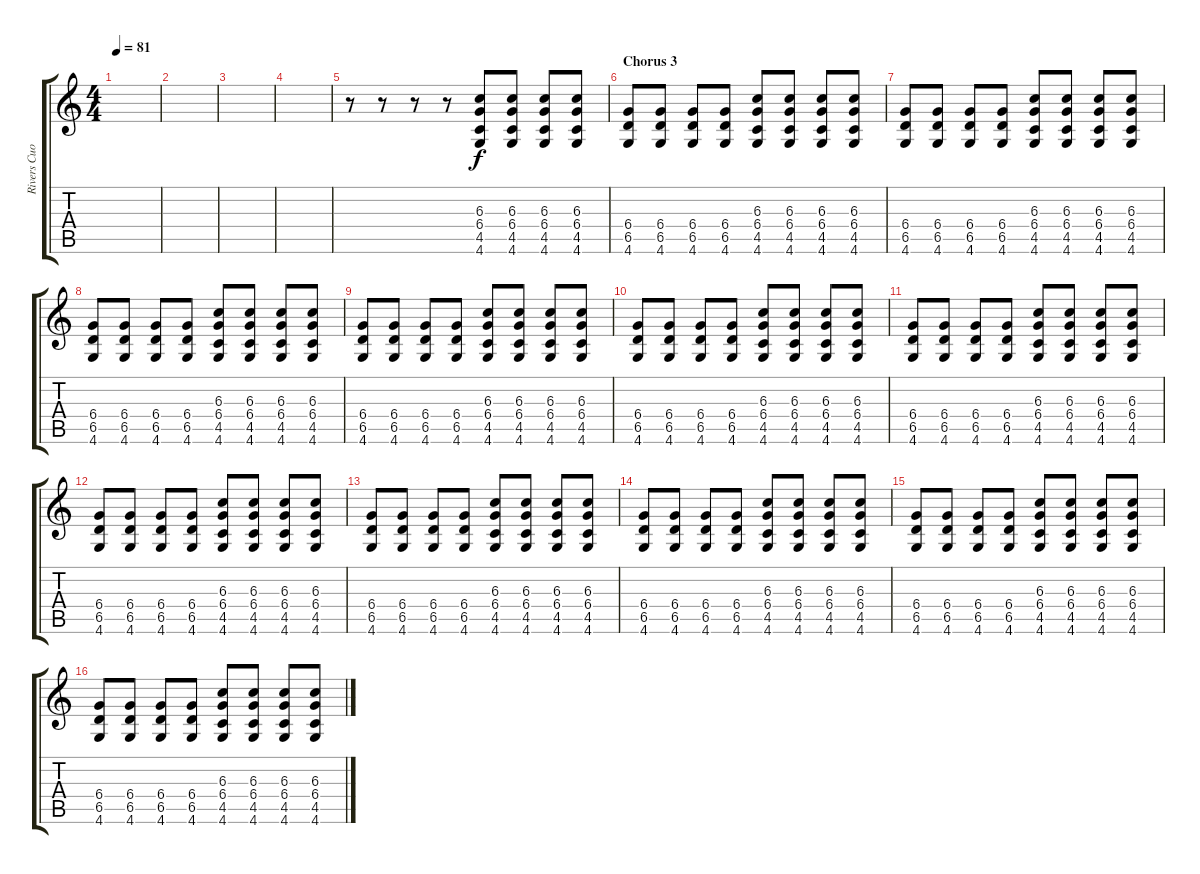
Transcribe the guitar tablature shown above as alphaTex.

\track ("Rivers Cuomo-Distortion" "Rivers Cuo") {instrument distortionguitar}
\staff {score tabs}
\tuning (Eb4 Bb3 Gb3 Db3 Ab2 Eb2) {hide}
\ts (4 4)
\tempo 81
\clef g2
\ks c
|
|
|
|
r.8 r.8 r.8 r.8 (6.3 6.4 4.5 4.6).8 (6.3 6.4 4.5 4.6).8 (6.3 6.4 4.5 4.6).8 (6.3 6.4 4.5 4.6).8 |
\section ("" "Chorus 3")
(6.4 6.5 4.6).8 (6.4 6.5 4.6).8 (6.4 6.5 4.6).8 (6.4 6.5 4.6).8 (6.3 6.4 4.5 4.6).8 (6.3 6.4 4.5 4.6).8 (6.3 6.4 4.5 4.6).8 (6.3 6.4 4.5 4.6).8 |
(6.4 6.5 4.6).8 (6.4 6.5 4.6).8 (6.4 6.5 4.6).8 (6.4 6.5 4.6).8 (6.3 6.4 4.5 4.6).8 (6.3 6.4 4.5 4.6).8 (6.3 6.4 4.5 4.6).8 (6.3 6.4 4.5 4.6).8 |
(6.4 6.5 4.6).8 (6.4 6.5 4.6).8 (6.4 6.5 4.6).8 (6.4 6.5 4.6).8 (6.3 6.4 4.5 4.6).8 (6.3 6.4 4.5 4.6).8 (6.3 6.4 4.5 4.6).8 (6.3 6.4 4.5 4.6).8 |
(6.4 6.5 4.6).8 (6.4 6.5 4.6).8 (6.4 6.5 4.6).8 (6.4 6.5 4.6).8 (6.3 6.4 4.5 4.6).8 (6.3 6.4 4.5 4.6).8 (6.3 6.4 4.5 4.6).8 (6.3 6.4 4.5 4.6).8 |
(6.4 6.5 4.6).8 (6.4 6.5 4.6).8 (6.4 6.5 4.6).8 (6.4 6.5 4.6).8 (6.3 6.4 4.5 4.6).8 (6.3 6.4 4.5 4.6).8 (6.3 6.4 4.5 4.6).8 (6.3 6.4 4.5 4.6).8 |
(6.4 6.5 4.6).8 (6.4 6.5 4.6).8 (6.4 6.5 4.6).8 (6.4 6.5 4.6).8 (6.3 6.4 4.5 4.6).8 (6.3 6.4 4.5 4.6).8 (6.3 6.4 4.5 4.6).8 (6.3 6.4 4.5 4.6).8 |
(6.4 6.5 4.6).8 (6.4 6.5 4.6).8 (6.4 6.5 4.6).8 (6.4 6.5 4.6).8 (6.3 6.4 4.5 4.6).8 (6.3 6.4 4.5 4.6).8 (6.3 6.4 4.5 4.6).8 (6.3 6.4 4.5 4.6).8 |
(6.4 6.5 4.6).8 (6.4 6.5 4.6).8 (6.4 6.5 4.6).8 (6.4 6.5 4.6).8 (6.3 6.4 4.5 4.6).8 (6.3 6.4 4.5 4.6).8 (6.3 6.4 4.5 4.6).8 (6.3 6.4 4.5 4.6).8 |
(6.4 6.5 4.6).8 (6.4 6.5 4.6).8 (6.4 6.5 4.6).8 (6.4 6.5 4.6).8 (6.3 6.4 4.5 4.6).8 (6.3 6.4 4.5 4.6).8 (6.3 6.4 4.5 4.6).8 (6.3 6.4 4.5 4.6).8 |
(6.4 6.5 4.6).8 (6.4 6.5 4.6).8 (6.4 6.5 4.6).8 (6.4 6.5 4.6).8 (6.3 6.4 4.5 4.6).8 (6.3 6.4 4.5 4.6).8 (6.3 6.4 4.5 4.6).8 (6.3 6.4 4.5 4.6).8 |
(6.4 6.5 4.6).8 (6.4 6.5 4.6).8 (6.4 6.5 4.6).8 (6.4 6.5 4.6).8 (6.3 6.4 4.5 4.6).8 (6.3 6.4 4.5 4.6).8 (6.3 6.4 4.5 4.6).8 (6.3 6.4 4.5 4.6).8
